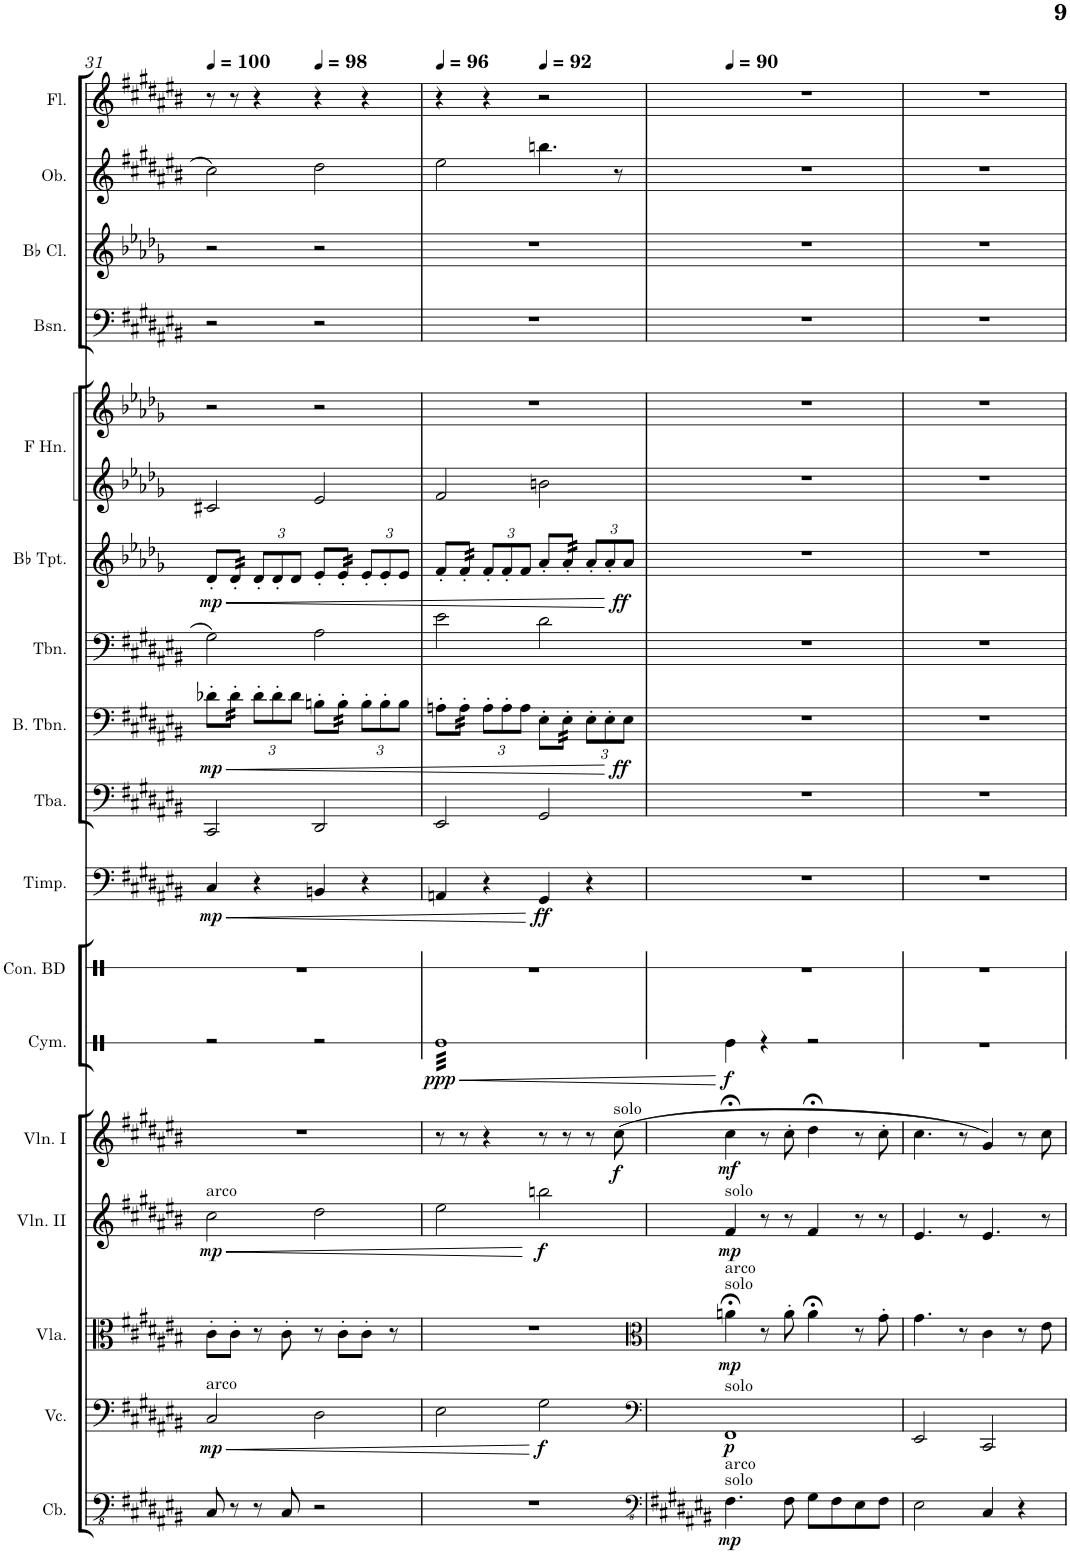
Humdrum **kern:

**kern	**dynam	**kern	**dynam	**kern	**dynam	**kern	**dynam	**kern	**dynam	**kern	**dynam	**kern	**kern	**dynam	**kern	**kern	**dynam	**kern	**kern	**dynam	**kern	**kern	**kern	**kern	**kern	**kern
*part17	*part17	*part16	*part16	*part15	*part15	*part14	*part14	*part13	*part13	*part12	*part12	*part11	*part10	*part10	*part9	*part8	*part8	*part7	*part6	*part6	*part5	*part5	*part4	*part3	*part2	*part1
*staff18	*staff18	*staff17	*staff17	*staff16	*staff16	*staff15	*staff15	*staff14	*staff14	*staff13	*staff13	*staff12	*staff11	*staff11	*staff10	*staff9	*staff9	*staff8	*staff7	*staff7	*staff6	*staff5	*staff4	*staff3	*staff2	*staff1
*I"Contrabasses	*	*I"Violoncellos	*	*I"Violas	*	*I"Violins II	*	*I"Violins I	*	*I"Cymbal	*	*I"Concert Bass Drum	*I"Timpani	*	*I"Tuba	*I"Bass Trombone	*	*I"Trombone	*I"Trumpets in Bb	*	*I"Horns in F	*	*I"Bassoons	*I"Clarinets in Bb	*I"Oboes	*I"Flutes
*I'Cb.	*	*I'Vc.	*	*I'Vla.	*	*I'Vln. II	*	*I'Vln. I	*	*I'Cym.	*	*I'Con. BD	*I'Timp.	*	*I'Tba.	*I'B. Tbn.	*	*I'Tbn.	*	*	*	*	*I'Bsn.	*	*I'Ob.	*I'Fl.
!!LO:PB:g=z
*clefFv4	*	*clefF4	*	*clefC3	*	*clefG2	*	*clefG2	*	*clefX	*	*clefX	*clefF4	*	*clefF4	*clefF4	*	*clefF4	*clefG2	*	*clefG2	*clefG2	*clefF4	*clefG2	*clefG2	*clefG2
*	*	*	*	*	*	*	*	*	*	*	*	*	*	*	*	*	*	*	*ITrd1c2	*	*ITrd4c7	*ITrd4c7	*	*ITrd1c2	*	*
*k[f#c#g#d#a#e#b#]	*	*k[f#c#g#d#a#e#b#]	*	*k[f#c#g#d#a#e#b#]	*	*k[f#c#g#d#a#e#b#]	*	*k[f#c#g#d#a#e#b#]	*	*k[]	*	*k[]	*k[f#c#g#d#a#e#b#]	*	*k[f#c#g#d#a#e#b#]	*k[f#c#g#d#a#e#b#]	*	*k[f#c#g#d#a#e#b#]	*k[b-e-a-d-g-]	*	*k[b-e-a-d-g-]	*k[b-e-a-d-g-]	*k[f#c#g#d#a#e#b#]	*k[b-e-a-d-g-]	*k[f#c#g#d#a#e#b#]	*k[f#c#g#d#a#e#b#]
*M4/4	*	*M4/4	*	*M4/4	*	*M4/4	*	*M4/4	*	*M4/4	*	*M4/4	*M4/4	*	*M4/4	*M4/4	*	*M4/4	*M4/4	*	*M4/4	*M4/4	*M4/4	*M4/4	*M4/4	*M4/4
*MM100	*	*MM100	*	*MM100	*	*MM100	*	*MM100	*	*MM100	*	*MM100	*MM100	*	*MM100	*MM100	*	*MM100	*MM100	*	*MM100	*MM100	*MM100	*MM100	*MM100	*MM100
=31	=31	=31	=31	=31	=31	=31	=31	=31	=31	=31	=31	=31	=31	=31	=31	=31	=31	=31	=31	=31	=31	=31	=31	=31	=31	=31
!	!	!	!	!	!	!LO:TX:a:t=arco	!	!	!	!	!	!	!	!	!	!	!	!	!	!	!	!	!	!	!	!
!	!	!LO:TX:a:t=arco	!	!	!	!	!	!	!	!	!	!	!	!	!	!	!	!	!	!	!	!	!	!	!	!
!	!	!	!LO:DY:b	!	!	!	!LO:DY:b	!	!	!	!	!	!	!LO:DY:b	!	!	!LO:DY:b	!	!	!LO:DY:b	!	!	!	!	!	!
8CC#/	.	2C#/	mp	8c#'\L	.	2cc#\	mp	1r	.	2r	.	1r	4C#/	mp	2CC#/	8d-X'\L	mp	2G#\	8d-'/L	mp	2c#X/	2r	2r	2r	2cc#\	8r
*	*	*	*	*	*	*	*	*	*	*	*	*	*	*	*	*tremolo	*	*	*	*	*	*	*	*	*	*
*	*	*	*	*	*	*	*	*	*	*	*	*	*	*	*	*	*	*	*tremolo	*	*	*	*	*	*	*
8r	.	.	.	8c#'\J	.	.	.	.	.	.	.	.	.	.	.	32d-'\	.	.	32d-'/	.	.	.	.	.	.	8r
.	.	.	.	.	.	.	.	.	.	.	.	.	.	.	.	32d-'\	.	.	32d-'/	.	.	.	.	.	.	.
.	.	.	.	.	.	.	.	.	.	.	.	.	.	.	.	32d-'\	.	.	32d-'/	.	.	.	.	.	.	.
.	.	.	.	.	.	.	.	.	.	.	.	.	.	.	.	32d-'\JJJ	.	.	32d-'/JJJ	.	.	.	.	.	.	.
*	*	*	*	*	*	*	*	*	*	*	*	*	*	*	*	*	*	*	*Xtremolo	*	*	*	*	*	*	*
*	*	*	*	*	*	*	*	*	*	*	*	*	*	*	*	*Xtremolo	*	*	*	*	*	*	*	*	*	*
*	*	*	*	*	*	*	*	*	*	*	*	*	*	*	*	*Xbrackettup	*	*	*Xbrackettup	*	*	*	*	*	*	*
8r	.	.	.	8r	.	.	.	.	.	.	.	.	4r	.	.	12d-'\L	.	.	12d-'/L	.	.	.	.	.	.	4r
.	.	.	.	.	.	.	.	.	.	.	.	.	.	.	.	12d-'\	.	.	12d-'/	.	.	.	.	.	.	.
8CC#/	.	.	.	8c#'\	.	.	.	.	.	.	.	.	.	.	.	.	.	.	.	.	.	.	.	.	.	.
.	.	.	.	.	.	.	.	.	.	.	.	.	.	.	.	12d-\J	.	.	12d-/J	.	.	.	.	.	.	.
*	*	*	*	*	*	*	*	*	*	*	*	*	*	*	*	*	*	*	*	*	*	*	*	*	*	*MM98
2r	.	2D#\	.	8r	.	2dd#\	.	.	.	2r	.	.	4BBn/	.	2DD#/	8Bn'\L	.	2A#\	8e-'/L	.	2e-/	2r	2r	2r	2dd#\	4r
*	*	*	*	*	*	*	*	*	*	*	*	*	*	*	*	*tremolo	*	*	*	*	*	*	*	*	*	*
*	*	*	*	*	*	*	*	*	*	*	*	*	*	*	*	*	*	*	*tremolo	*	*	*	*	*	*	*
.	.	.	.	8c#'\L	.	.	.	.	.	.	.	.	.	.	.	32B'\	.	.	32e-'/	.	.	.	.	.	.	.
.	.	.	.	.	.	.	.	.	.	.	.	.	.	.	.	32B'\	.	.	32e-'/	.	.	.	.	.	.	.
.	.	.	.	.	.	.	.	.	.	.	.	.	.	.	.	32B'\	.	.	32e-'/	.	.	.	.	.	.	.
.	.	.	.	.	.	.	.	.	.	.	.	.	.	.	.	32B'\JJJ	.	.	32e-'/JJJ	.	.	.	.	.	.	.
*	*	*	*	*	*	*	*	*	*	*	*	*	*	*	*	*	*	*	*Xtremolo	*	*	*	*	*	*	*
*	*	*	*	*	*	*	*	*	*	*	*	*	*	*	*	*Xtremolo	*	*	*	*	*	*	*	*	*	*
.	.	.	.	8c#'\J	.	.	.	.	.	.	.	.	4r	.	.	12B'\L	.	.	12e-'/L	.	.	.	.	.	.	4r
.	.	.	.	.	.	.	.	.	.	.	.	.	.	.	.	12B'\	.	.	12e-'/	.	.	.	.	.	.	.
.	.	.	.	8r	.	.	.	.	.	.	.	.	.	.	.	.	.	.	.	.	.	.	.	.	.	.
.	.	.	.	.	.	.	.	.	.	.	.	.	.	.	.	12B\J	.	.	12e-/J	.	.	.	.	.	.	.
=32	=32	=32	=32	=32	=32	=32	=32	=32	=32	=32	=32	=32	=32	=32	=32	=32	=32	=32	=32	=32	=32	=32	=32	=32	=32	=32
*	*	*	*	*	*	*	*	*	*	*	*	*	*	*	*	*	*	*	*	*	*	*	*	*	*	*MM96
!	!	!	!	!	!	!	!	!	!	!	!LO:DY:b	!	!	!	!	!	!	!	!	!	!	!	!	!	!	!
*	*	*	*	*	*	*	*	*	*	*tremolo	*	*	*	*	*	*	*	*	*	*	*	*	*	*	*	*
1r	.	2E#\	.	1r	.	2ee#\	.	8r	.	32ReLLL	ppp	1r	4AAn/	.	2EE#/	8An'\L	.	2e#\	8f'/L	.	2f/	1r	1r	1r	2ee#\	4r
.	.	.	.	.	.	.	.	.	.	32Re	.	.	.	.	.	.	.	.	.	.	.	.	.	.	.	.
.	.	.	.	.	.	.	.	.	.	32Re	.	.	.	.	.	.	.	.	.	.	.	.	.	.	.	.
.	.	.	.	.	.	.	.	.	.	32Re	.	.	.	.	.	.	.	.	.	.	.	.	.	.	.	.
*	*	*	*	*	*	*	*	*	*	*	*	*	*	*	*	*tremolo	*	*	*	*	*	*	*	*	*	*
*	*	*	*	*	*	*	*	*	*	*	*	*	*	*	*	*	*	*	*tremolo	*	*	*	*	*	*	*
.	.	.	.	.	.	.	.	8r	.	32Re	.	.	.	.	.	32A'\	.	.	32f'/	.	.	.	.	.	.	.
.	.	.	.	.	.	.	.	.	.	32Re	.	.	.	.	.	32A'\	.	.	32f'/	.	.	.	.	.	.	.
.	.	.	.	.	.	.	.	.	.	32Re	.	.	.	.	.	32A'\	.	.	32f'/	.	.	.	.	.	.	.
.	.	.	.	.	.	.	.	.	.	32Re	.	.	.	.	.	32A'\JJJ	.	.	32f'/JJJ	.	.	.	.	.	.	.
*	*	*	*	*	*	*	*	*	*	*	*	*	*	*	*	*	*	*	*Xtremolo	*	*	*	*	*	*	*
*	*	*	*	*	*	*	*	*	*	*	*	*	*	*	*	*Xtremolo	*	*	*	*	*	*	*	*	*	*
.	.	.	.	.	.	.	.	4r	.	32Re	.	.	4r	.	.	12A'\L	.	.	12f'/L	.	.	.	.	.	.	4r
.	.	.	.	.	.	.	.	.	.	32Re	.	.	.	.	.	.	.	.	.	.	.	.	.	.	.	.
.	.	.	.	.	.	.	.	.	.	32Re	.	.	.	.	.	.	.	.	.	.	.	.	.	.	.	.
.	.	.	.	.	.	.	.	.	.	.	.	.	.	.	.	12A'\	.	.	12f'/	.	.	.	.	.	.	.
.	.	.	.	.	.	.	.	.	.	32Re	.	.	.	.	.	.	.	.	.	.	.	.	.	.	.	.
.	.	.	.	.	.	.	.	.	.	32Re	.	.	.	.	.	.	.	.	.	.	.	.	.	.	.	.
.	.	.	.	.	.	.	.	.	.	32Re	.	.	.	.	.	.	.	.	.	.	.	.	.	.	.	.
.	.	.	.	.	.	.	.	.	.	.	.	.	.	.	.	12A\J	.	.	12f/J	.	.	.	.	.	.	.
.	.	.	.	.	.	.	.	.	.	32Re	.	.	.	.	.	.	.	.	.	.	.	.	.	.	.	.
.	.	.	.	.	.	.	.	.	.	32Re	.	.	.	.	.	.	.	.	.	.	.	.	.	.	.	.
*	*	*	*	*	*	*	*	*	*	*	*	*	*	*	*	*	*	*	*	*	*	*	*	*	*	*MM92
!	!	!	!LO:DY:b	!	!	!	!LO:DY:b	!	!	!	!	!	!	!LO:DY:b	!	!	!	!	!	!	!	!	!	!	!	!
.	.	2G#\	f	.	.	2bbn\	f	8r	.	32Re	.	.	4GG#/	ff	2GG#/	8E#'\L	.	2d#\	8a-'/L	.	2bn\	.	.	.	4.bbn\	2r
.	.	.	.	.	.	.	.	.	.	32Re	.	.	.	.	.	.	.	.	.	.	.	.	.	.	.	.
.	.	.	.	.	.	.	.	.	.	32Re	.	.	.	.	.	.	.	.	.	.	.	.	.	.	.	.
.	.	.	.	.	.	.	.	.	.	32Re	.	.	.	.	.	.	.	.	.	.	.	.	.	.	.	.
*	*	*	*	*	*	*	*	*	*	*	*	*	*	*	*	*tremolo	*	*	*	*	*	*	*	*	*	*
*	*	*	*	*	*	*	*	*	*	*	*	*	*	*	*	*	*	*	*tremolo	*	*	*	*	*	*	*
.	.	.	.	.	.	.	.	8r	.	32Re	.	.	.	.	.	32E#'\	.	.	32a-'/	.	.	.	.	.	.	.
.	.	.	.	.	.	.	.	.	.	32Re	.	.	.	.	.	32E#'\	.	.	32a-'/	.	.	.	.	.	.	.
.	.	.	.	.	.	.	.	.	.	32Re	.	.	.	.	.	32E#'\	.	.	32a-'/	.	.	.	.	.	.	.
.	.	.	.	.	.	.	.	.	.	32Re	.	.	.	.	.	32E#'\JJJ	.	.	32a-'/JJJ	.	.	.	.	.	.	.
*	*	*	*	*	*	*	*	*	*	*	*	*	*	*	*	*	*	*	*Xtremolo	*	*	*	*	*	*	*
*	*	*	*	*	*	*	*	*	*	*	*	*	*	*	*	*Xtremolo	*	*	*	*	*	*	*	*	*	*
.	.	.	.	.	.	.	.	8r	.	32Re	.	.	4r	.	.	12E#'\L	.	.	12a-'/L	.	.	.	.	.	.	.
.	.	.	.	.	.	.	.	.	.	32Re	.	.	.	.	.	.	.	.	.	.	.	.	.	.	.	.
.	.	.	.	.	.	.	.	.	.	32Re	.	.	.	.	.	.	.	.	.	.	.	.	.	.	.	.
.	.	.	.	.	.	.	.	.	.	.	.	.	.	.	.	12E#'\	.	.	12a-'/	.	.	.	.	.	.	.
.	.	.	.	.	.	.	.	.	.	32Re	.	.	.	.	.	.	.	.	.	.	.	.	.	.	.	.
!	!	!	!	!	!	!	!	!LO:TX:a:t=solo	!	!	!	!	!	!	!	!	!	!	!	!	!	!	!	!	!	!
!	!	!	!	!	!	!	!	!	!LO:DY:b	!	!	!	!	!	!	!	!	!	!	!	!	!	!	!	!	!
.	.	.	.	.	.	.	.	(8cc#\	f	32Re	.	.	.	.	.	.	.	.	.	.	.	.	.	.	8r	.
.	.	.	.	.	.	.	.	.	.	32Re	.	.	.	.	.	.	.	.	.	.	.	.	.	.	.	.
!	!	!	!	!	!	!	!	!	!	!	!	!	!	!	!	!	!LO:DY:b	!	!	!LO:DY:b	!	!	!	!	!	!
.	.	.	.	.	.	.	.	.	.	.	.	.	.	.	.	12E#\J	ff	.	12a-/J	ff	.	.	.	.	.	.
.	.	.	.	.	.	.	.	.	.	32Re	.	.	.	.	.	.	.	.	.	.	.	.	.	.	.	.
.	.	.	.	.	.	.	.	.	.	32ReJJJ	.	.	.	.	.	.	.	.	.	.	.	.	.	.	.	.
*	*	*	*	*	*	*	*	*	*	*Xtremolo	*	*	*	*	*	*	*	*	*	*	*	*	*	*	*	*
=33	=33	=33	=33	=33	=33	=33	=33	=33	=33	=33	=33	=33	=33	=33	=33	=33	=33	=33	=33	=33	=33	=33	=33	=33	=33	=33
*clefFv4	*	*clefF4	*	*clefC3	*	*	*	*	*	*	*	*	*	*	*	*	*	*	*	*	*	*	*	*	*	*
*k[f#c#g#d#a#e#b#]	*	*	*	*	*	*	*	*	*	*	*	*	*	*	*	*	*	*	*	*	*	*	*	*	*	*
*	*	*	*	*	*	*	*	*	*	*	*	*	*	*	*	*	*	*	*	*	*	*	*	*	*	*MM90
!	!	!	!	!	!	!LO:TX:a:t=solo	!	!	!	!	!	!	!	!	!	!	!	!	!	!	!	!	!	!	!	!
!	!	!	!	!LO:TX:a:t=solo	!	!	!	!	!	!	!	!	!	!	!	!	!	!	!	!	!	!	!	!	!	!
!	!	!	!	!LO:TX:a:t=arco	!	!	!	!	!	!	!	!	!	!	!	!	!	!	!	!	!	!	!	!	!	!
!	!	!LO:TX:a:t=solo	!	!	!	!	!	!	!	!	!	!	!	!	!	!	!	!	!	!	!	!	!	!	!	!
!LO:TX:a:t=solo	!	!	!	!	!	!	!	!	!	!	!	!	!	!	!	!	!	!	!	!	!	!	!	!	!	!
!LO:TX:a:t=arco	!	!	!	!	!	!	!	!	!	!	!	!	!	!	!	!	!	!	!	!	!	!	!	!	!	!
!	!LO:DY:b	!	!LO:DY:b	!	!LO:DY:b	!	!LO:DY:b	!	!LO:DY:b	!	!LO:DY:b	!	!	!	!	!	!	!	!	!	!	!	!	!	!	!
4.FF#\	mp	1FF#	p	4an;<\	mp	4f#/	mp	4cc#;<\	mf	4Re\	f	1r	1r	.	1r	1r	.	1r	1r	.	1r	1r	1r	1r	1r	1r
.	.	.	.	8r	.	8r	.	8r	.	4r	.	.	.	.	.	.	.	.	.	.	.	.	.	.	.	.
8FF#\	.	.	.	8a'\	.	8r	.	8cc#'\	.	.	.	.	.	.	.	.	.	.	.	.	.	.	.	.	.	.
8GG#\L	.	.	.	4a;<\	.	4f#/	.	4dd#;<\	.	2r	.	.	.	.	.	.	.	.	.	.	.	.	.	.	.	.
8FF#\	.	.	.	.	.	.	.	.	.	.	.	.	.	.	.	.	.	.	.	.	.	.	.	.	.	.
8EE#\	.	.	.	8r	.	8r	.	8r	.	.	.	.	.	.	.	.	.	.	.	.	.	.	.	.	.	.
8FF#\J	.	.	.	8g#'\	.	8r	.	8cc#'\	.	.	.	.	.	.	.	.	.	.	.	.	.	.	.	.	.	.
=34	=34	=34	=34	=34	=34	=34	=34	=34	=34	=34	=34	=34	=34	=34	=34	=34	=34	=34	=34	=34	=34	=34	=34	=34	=34	=34
2EE#\	.	2EE#/	.	4.g#\	.	4.e#/	.	4.cc#\	.	1r	.	1r	1r	.	1r	1r	.	1r	1r	.	1r	1r	1r	1r	1r	1r
.	.	.	.	8r	.	8r	.	8r	.	.	.	.	.	.	.	.	.	.	.	.	.	.	.	.	.	.
4CC#/	.	2CC#/	.	4c#\	.	4.e#/	.	4g#/)	.	.	.	.	.	.	.	.	.	.	.	.	.	.	.	.	.	.
4r	.	.	.	8r	.	.	.	8r	.	.	.	.	.	.	.	.	.	.	.	.	.	.	.	.	.	.
.	.	.	.	8e#\	.	8r	.	8cc#\	.	.	.	.	.	.	.	.	.	.	.	.	.	.	.	.	.	.
=	=	=	=	=	=	=	=	=	=	=	=	=	=	=	=	=	=	=	=	=	=	=	=	=	=	=
*-	*-	*-	*-	*-	*-	*-	*-	*-	*-	*-	*-	*-	*-	*-	*-	*-	*-	*-	*-	*-	*-	*-	*-	*-	*-	*-
